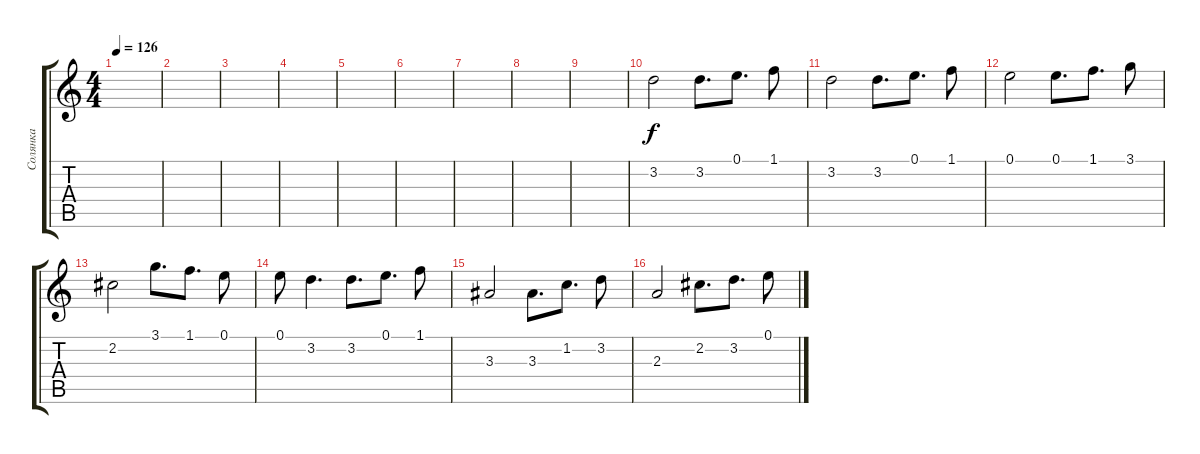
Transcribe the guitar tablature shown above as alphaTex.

\track ("Солянка" "Солянка") {instrument distortionguitar}
\staff {score tabs}
\tuning (E4 B3 G3 D3 A2 E2) {hide}
\ts (4 4)
\tempo 126
\clef g2
\ks c
|
|
|
|
|
|
|
|
|
3.2.2{volume 16 balance 8} 3.2.8{d} 0.1.8{d} 1.1.8 |
3.2.2 3.2.8{d} 0.1.8{d} 1.1.8 |
0.1.2 0.1.8{d} 1.1.8{d} 3.1.8 |
2.2.2 3.1.8{d} 1.1.8{d} 0.1.8 |
0.1.8 3.2.4{d} 3.2.8{d} 0.1.8{d} 1.1.8 |
3.3.2 3.3.8{d} 1.2.8{d} 3.2.8 |
2.3.2 2.2.8{d} 3.2.8{d} 0.1.8
